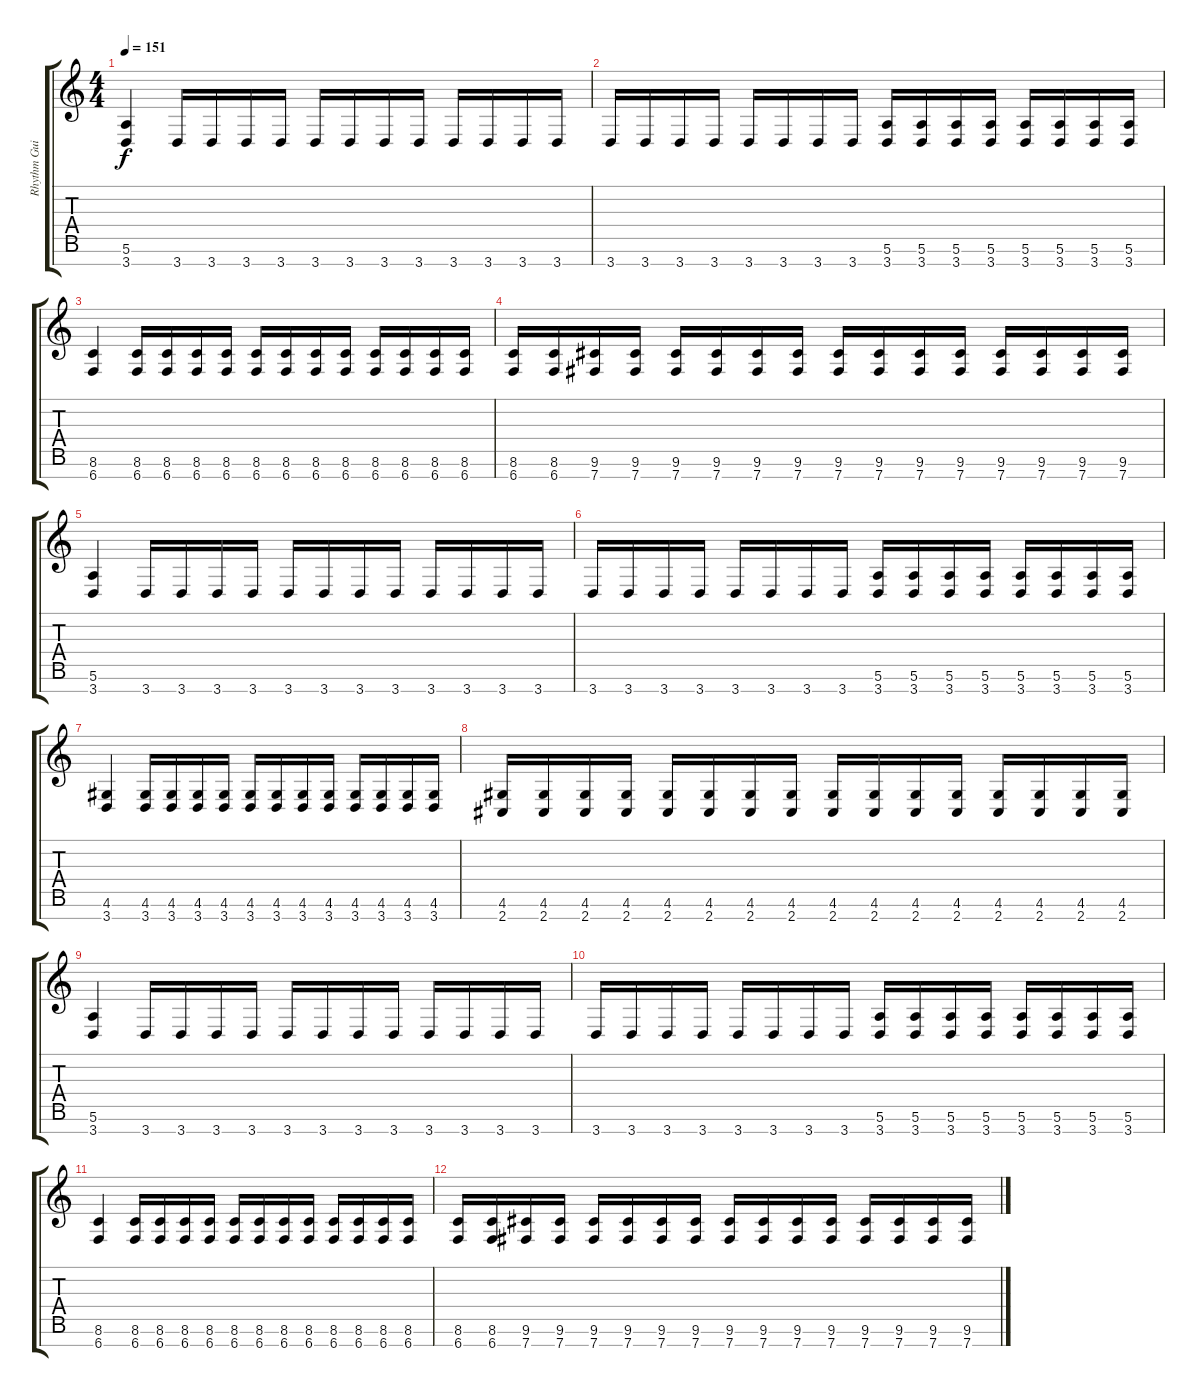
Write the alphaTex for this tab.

\track ("Rhythm Guitar R" "Rhythm Gui") {instrument distortionguitar}
\staff {score tabs}
\tuning (E4 B3 G3 D3 A2 E2 B1) {hide}
\ts (4 4)
\tempo 151
\clef g2
\ks c
(5.6 3.7).4{dy f} 3.7.16 3.7.16 3.7.16 3.7.16 3.7.16 3.7.16 3.7.16 3.7.16 3.7.16 3.7.16 3.7.16 3.7.16 |
3.7.16 3.7.16 3.7.16 3.7.16 3.7.16 3.7.16 3.7.16 3.7.16 (5.6 3.7).16 (5.6 3.7).16 (5.6 3.7).16 (5.6 3.7).16 (5.6 3.7).16 (5.6 3.7).16 (5.6 3.7).16 (5.6 3.7).16 |
(8.6 6.7).4 (8.6 6.7).16 (8.6 6.7).16 (8.6 6.7).16 (8.6 6.7).16 (8.6 6.7).16 (8.6 6.7).16 (8.6 6.7).16 (8.6 6.7).16 (8.6 6.7).16 (8.6 6.7).16 (8.6 6.7).16 (8.6 6.7).16 |
(8.6 6.7).16 (8.6 6.7).16 (9.6 7.7).16 (9.6 7.7).16 (9.6 7.7).16 (9.6 7.7).16 (9.6 7.7).16 (9.6 7.7).16 (9.6 7.7).16 (9.6 7.7).16 (9.6 7.7).16 (9.6 7.7).16 (9.6 7.7).16 (9.6 7.7).16 (9.6 7.7).16 (9.6 7.7).16 |
(5.6 3.7).4 3.7.16 3.7.16 3.7.16 3.7.16 3.7.16 3.7.16 3.7.16 3.7.16 3.7.16 3.7.16 3.7.16 3.7.16 |
3.7.16 3.7.16 3.7.16 3.7.16 3.7.16 3.7.16 3.7.16 3.7.16 (5.6 3.7).16 (5.6 3.7).16 (5.6 3.7).16 (5.6 3.7).16 (5.6 3.7).16 (5.6 3.7).16 (5.6 3.7).16 (5.6 3.7).16 |
(4.6 3.7).4 (4.6 3.7).16 (4.6 3.7).16 (4.6 3.7).16 (4.6 3.7).16 (4.6 3.7).16 (4.6 3.7).16 (4.6 3.7).16 (4.6 3.7).16 (4.6 3.7).16 (4.6 3.7).16 (4.6 3.7).16 (4.6 3.7).16 |
(4.6 2.7).16 (4.6 2.7).16 (4.6 2.7).16 (4.6 2.7).16 (4.6 2.7).16 (4.6 2.7).16 (4.6 2.7).16 (4.6 2.7).16 (4.6 2.7).16 (4.6 2.7).16 (4.6 2.7).16 (4.6 2.7).16 (4.6 2.7).16 (4.6 2.7).16 (4.6 2.7).16 (4.6 2.7).16 |
(5.6 3.7).4 3.7.16 3.7.16 3.7.16 3.7.16 3.7.16 3.7.16 3.7.16 3.7.16 3.7.16 3.7.16 3.7.16 3.7.16 |
3.7.16 3.7.16 3.7.16 3.7.16 3.7.16 3.7.16 3.7.16 3.7.16 (5.6 3.7).16 (5.6 3.7).16 (5.6 3.7).16 (5.6 3.7).16 (5.6 3.7).16 (5.6 3.7).16 (5.6 3.7).16 (5.6 3.7).16 |
(8.6 6.7).4 (8.6 6.7).16 (8.6 6.7).16 (8.6 6.7).16 (8.6 6.7).16 (8.6 6.7).16 (8.6 6.7).16 (8.6 6.7).16 (8.6 6.7).16 (8.6 6.7).16 (8.6 6.7).16 (8.6 6.7).16 (8.6 6.7).16 |
(8.6 6.7).16 (8.6 6.7).16 (9.6 7.7).16 (9.6 7.7).16 (9.6 7.7).16 (9.6 7.7).16 (9.6 7.7).16 (9.6 7.7).16 (9.6 7.7).16 (9.6 7.7).16 (9.6 7.7).16 (9.6 7.7).16 (9.6 7.7).16 (9.6 7.7).16 (9.6 7.7).16 (9.6 7.7).16
